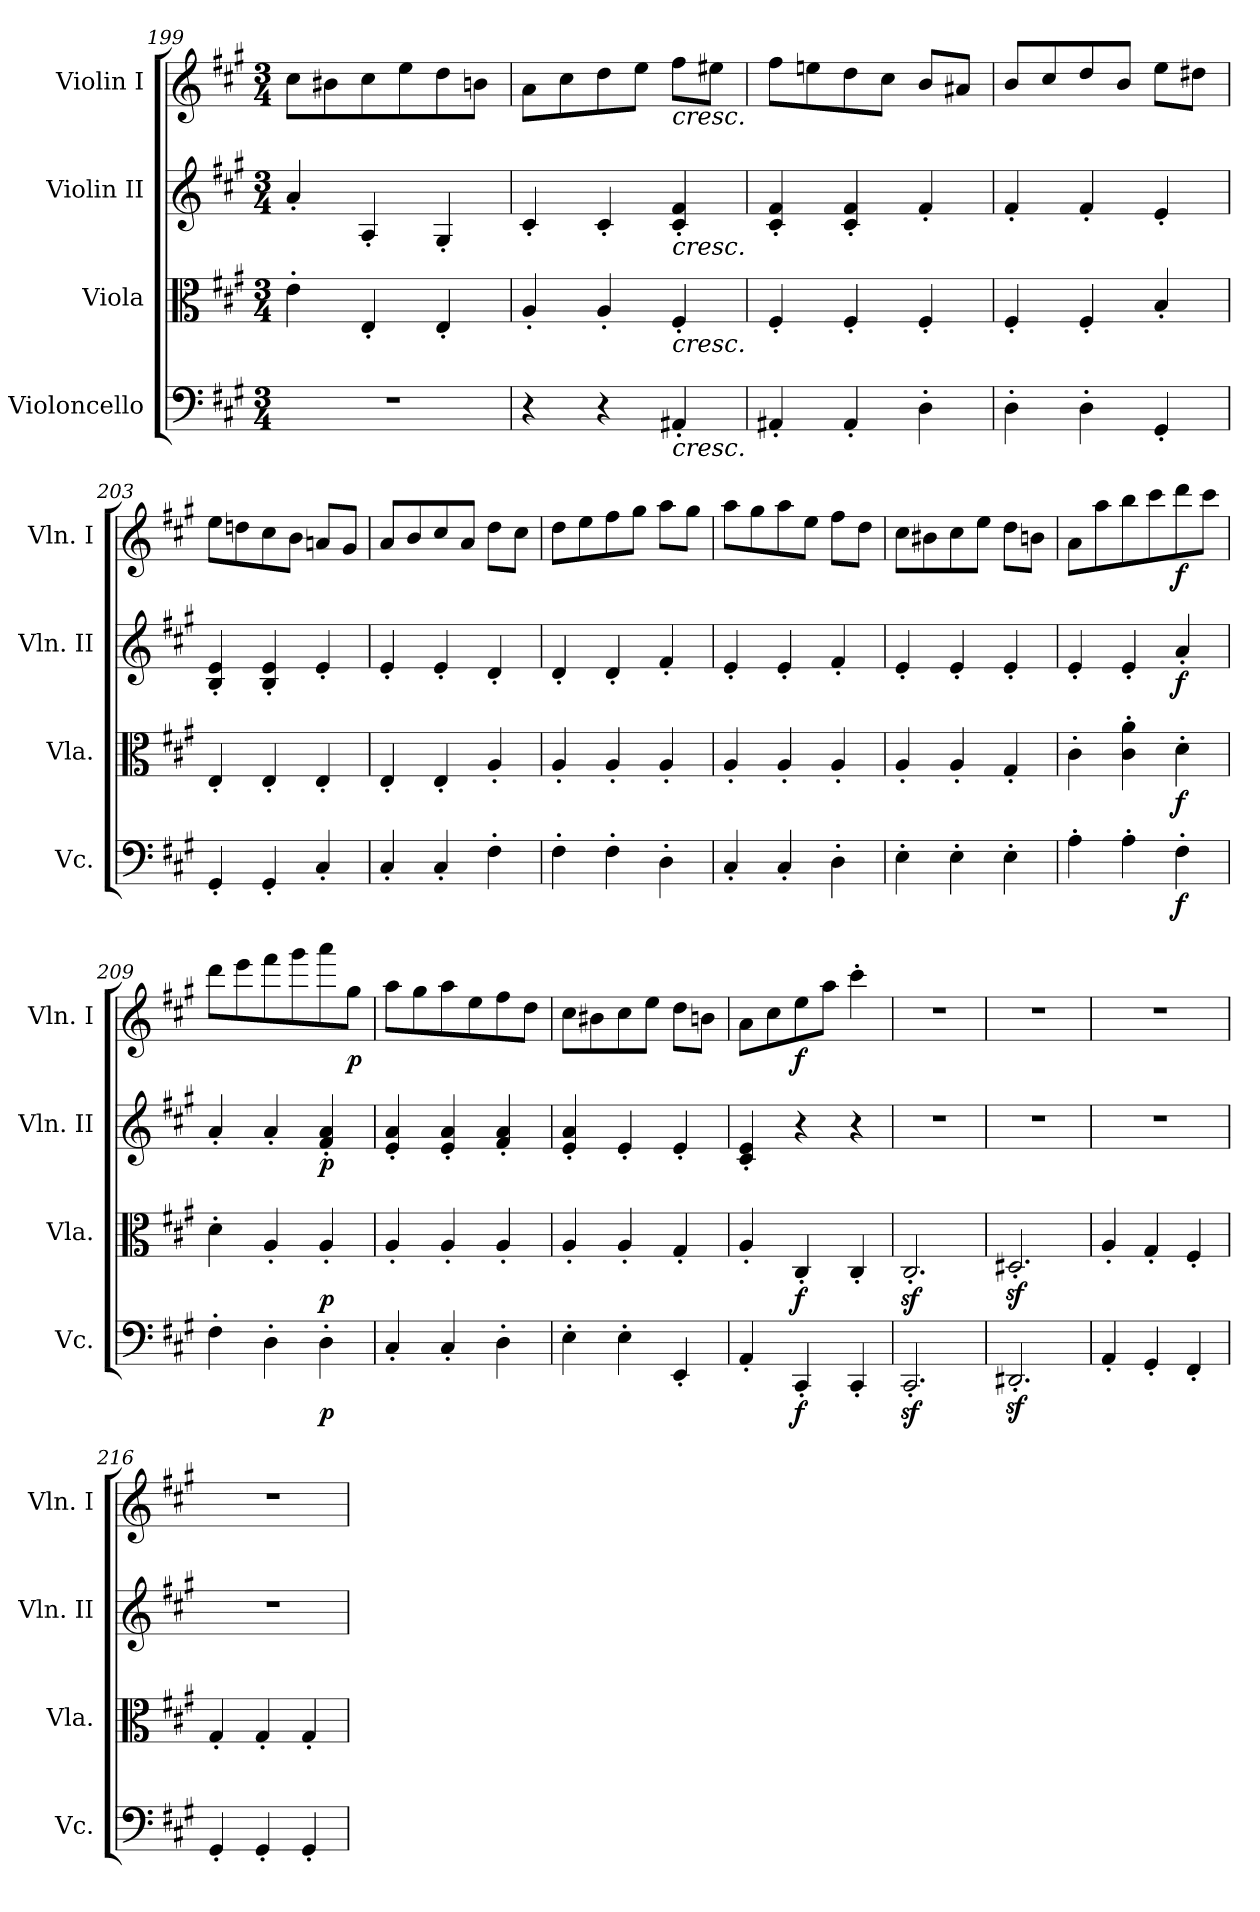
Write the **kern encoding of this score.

**kern	**dynam	**kern	**dynam	**kern	**dynam	**kern	**dynam
*part4	*part4	*part3	*part3	*part2	*part2	*part1	*part1
*staff4	*staff4	*staff3	*staff3	*staff2	*staff2	*staff1	*staff1
*I"Violoncello	*	*I"Viola	*	*I"Violin II	*	*I"Violin I	*
*I'Vc.	*	*I'Vla.	*	*I'Vln. II	*	*I'Vln. I	*
*clefF4	*	*clefC3	*	*clefG2	*	*clefG2	*
*k[f#c#g#]	*	*k[f#c#g#]	*	*k[f#c#g#]	*	*k[f#c#g#]	*
*M3/4	*	*M3/4	*	*M3/4	*	*M3/4	*
=199	=199	=199	=199	=199	=199	=199	=199
2.r	.	4e'\	.	4a'/	.	8cc#\L	.
.	.	.	.	.	.	8b#X\	.
.	.	4E'/	.	4A'/	.	8cc#\	.
.	.	.	.	.	.	8ee\	.
.	.	4E'/	.	4G#'/	.	8dd\	.
.	.	.	.	.	.	8bn\J	.
=200	=200	=200	=200	=200	=200	=200	=200
4r	.	4A'/	.	4c#'/	.	8a\L	.
.	.	.	.	.	.	8cc#\	.
4r	.	4A'/	.	4c#'/	.	8dd\	.
.	.	.	.	.	.	8ee\J	.
!	!	!	!	!	!	!LO:TX:b:i:t=cresc.	!
!	!	!	!	!LO:TX:b:i:t=cresc.	!	!	!
!	!	!LO:TX:b:i:t=cresc.	!	!	!	!	!
!LO:TX:b:i:t=cresc.	!	!	!	!	!	!	!
4AA#X'/	.	4F#'/	.	4c#/' 4f#/'	.	8ff#\L	.
.	.	.	.	.	.	8ee#X\J	.
=201	=201	=201	=201	=201	=201	=201	=201
4AA#X'/	.	4F#'/	.	4c#/' 4f#/'	.	8ff#\L	.
.	.	.	.	.	.	8een\	.
4AA#'/	.	4F#'/	.	4c#/' 4f#/'	.	8dd\	.
.	.	.	.	.	.	8cc#\J	.
4D'\	.	4F#'/	.	4f#'/	.	8b/L	.
.	.	.	.	.	.	8a#X/J	.
!!LO:LB:g=z
=202	=202	=202	=202	=202	=202	=202	=202
4D'\	.	4F#'/	.	4f#'/	.	8b/L	.
.	.	.	.	.	.	8cc#/	.
4D'\	.	4F#'/	.	4f#'/	.	8dd/	.
.	.	.	.	.	.	8b/J	.
4GG#'/	.	4B'/	.	4e'/	.	8ee\L	.
.	.	.	.	.	.	8dd#X\J	.
=203	=203	=203	=203	=203	=203	=203	=203
4GG#'/	.	4E'/	.	4B/' 4e/'	.	8ee\L	.
.	.	.	.	.	.	8ddn\	.
4GG#'/	.	4E'/	.	4B/' 4e/'	.	8cc#\	.
.	.	.	.	.	.	8b\J	.
4C#'/	.	4E'/	.	4e'/	.	8an/L	.
.	.	.	.	.	.	8g#/J	.
=204	=204	=204	=204	=204	=204	=204	=204
4C#'/	.	4E'/	.	4e'/	.	8a/L	.
.	.	.	.	.	.	8b/	.
4C#'/	.	4E'/	.	4e'/	.	8cc#/	.
.	.	.	.	.	.	8a/J	.
4F#'\	.	4A'/	.	4d'/	.	8dd\L	.
.	.	.	.	.	.	8cc#\J	.
=205	=205	=205	=205	=205	=205	=205	=205
4F#'\	.	4A'/	.	4d'/	.	8dd\L	.
.	.	.	.	.	.	8ee\	.
4F#'\	.	4A'/	.	4d'/	.	8ff#\	.
.	.	.	.	.	.	8gg#\J	.
4D'\	.	4A'/	.	4f#'/	.	8aa\L	.
.	.	.	.	.	.	8gg#\J	.
=206	=206	=206	=206	=206	=206	=206	=206
4C#'/	.	4A'/	.	4e'/	.	8aa\L	.
.	.	.	.	.	.	8gg#\	.
4C#'/	.	4A'/	.	4e'/	.	8aa\	.
.	.	.	.	.	.	8ee\J	.
4D'\	.	4A'/	.	4f#'/	.	8ff#\L	.
.	.	.	.	.	.	8dd\J	.
=207	=207	=207	=207	=207	=207	=207	=207
4E'\	.	4A'/	.	4e'/	.	8cc#\L	.
.	.	.	.	.	.	8b#X\	.
4E'\	.	4A'/	.	4e'/	.	8cc#\	.
.	.	.	.	.	.	8ee\J	.
4E'\	.	4G#'/	.	4e'/	.	8dd\L	.
.	.	.	.	.	.	8bn\J	.
!!LO:LB:g=z
=208	=208	=208	=208	=208	=208	=208	=208
4A'\	.	4c#'\	.	4e'/	.	8a\L	.
.	.	.	.	.	.	8aa\	.
4A'\	.	4c#\' 4a\'	.	4e'/	.	8bb\	.
.	.	.	.	.	.	8ccc#\	.
!	!LO:DY:b	!	!LO:DY:b	!	!LO:DY:b	!	!LO:DY:b
4F#'\	f	4d'\	f	4a'/	f	8ddd\	f
.	.	.	.	.	.	8ccc#\J	.
=209	=209	=209	=209	=209	=209	=209	=209
4F#'\	.	4d'\	.	4a'/	.	8ddd\L	.
.	.	.	.	.	.	8eee\	.
4D'\	.	4A'/	.	4a'/	.	8fff#\	.
.	.	.	.	.	.	8ggg#\	.
!	!LO:DY:b	!	!LO:DY:b	!	!LO:DY:b	!	!
4D'\	p	4A'/	p	4f#/' 4a/'	p	8aaa\	.
!	!	!	!	!	!	!	!LO:DY:b
.	.	.	.	.	.	8gg#\J	p
=210	=210	=210	=210	=210	=210	=210	=210
4C#'/	.	4A'/	.	4e/' 4a/'	.	8aa\L	.
.	.	.	.	.	.	8gg#\	.
4C#'/	.	4A'/	.	4e/' 4a/'	.	8aa\	.
.	.	.	.	.	.	8ee\	.
4D'\	.	4A'/	.	4f#/' 4a/'	.	8ff#\	.
.	.	.	.	.	.	8dd\J	.
=211	=211	=211	=211	=211	=211	=211	=211
4E'\	.	4A'/	.	4e/' 4a/'	.	8cc#\L	.
.	.	.	.	.	.	8b#X\	.
4E'\	.	4A'/	.	4e'/	.	8cc#\	.
.	.	.	.	.	.	8ee\J	.
4EE'/	.	4G#'/	.	4e'/	.	8dd\L	.
.	.	.	.	.	.	8bn\J	.
=212	=212	=212	=212	=212	=212	=212	=212
4AA'/	.	4A'/	.	4c#/' 4e/'	.	8a\L	.
.	.	.	.	.	.	8cc#\	.
!	!LO:DY:b	!	!LO:DY:b	!	!	!	!LO:DY:b
4CC#'/	f	4C#'/	f	4r	.	8ee\	f
.	.	.	.	.	.	8aa\J	.
4CC#'/	.	4C#'/	.	4r	.	4ccc#'\	.
=213	=213	=213	=213	=213	=213	=213	=213
2.CC#z<'/	.	2.C#z<'/	.	2.r	.	2.r	.
=214	=214	=214	=214	=214	=214	=214	=214
2.DD#Xz<'/	.	2.D#Xz<'/	.	2.r	.	2.r	.
!!LO:PB:g=z
=215	=215	=215	=215	=215	=215	=215	=215
4AA'/	.	4A'/	.	2.r	.	2.r	.
4GG#'/	.	4G#'/	.	.	.	.	.
4FF#'/	.	4F#'/	.	.	.	.	.
=216	=216	=216	=216	=216	=216	=216	=216
4GG#'/	.	4G#'/	.	2.r	.	2.r	.
4GG#'/	.	4G#'/	.	.	.	.	.
4GG#'/	.	4G#'/	.	.	.	.	.
=	=	=	=	=	=	=	=
*-	*-	*-	*-	*-	*-	*-	*-
